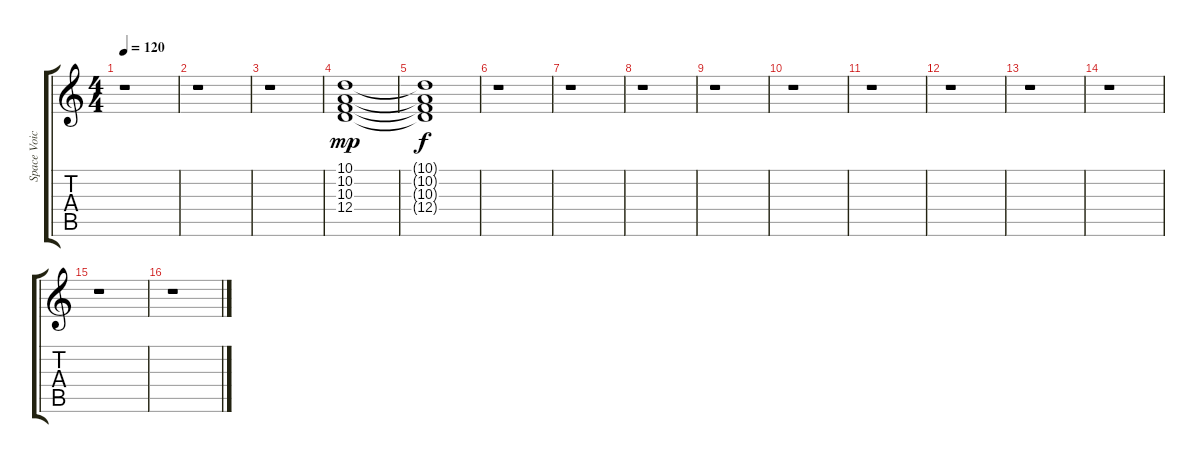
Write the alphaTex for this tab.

\track ("Space Voice" "Space Voic") {instrument pad4choir}
\staff {score tabs}
\tuning (E4 B3 G3 D3 A2 E2) {hide}
\ts (4 4)
\tempo 120
\clef g2
\ks c
r.1{dy mp} |
r.1 |
r.1 |
(10.1 10.2 10.3 12.4).1 |
(10.1{t} 10.2{t} 10.3{t} 12.4{t}).1{dy f} |
r.1 |
r.1 |
r.1 |
r.1 |
r.1 |
r.1 |
r.1 |
r.1 |
r.1 |
r.1 |
r.1
